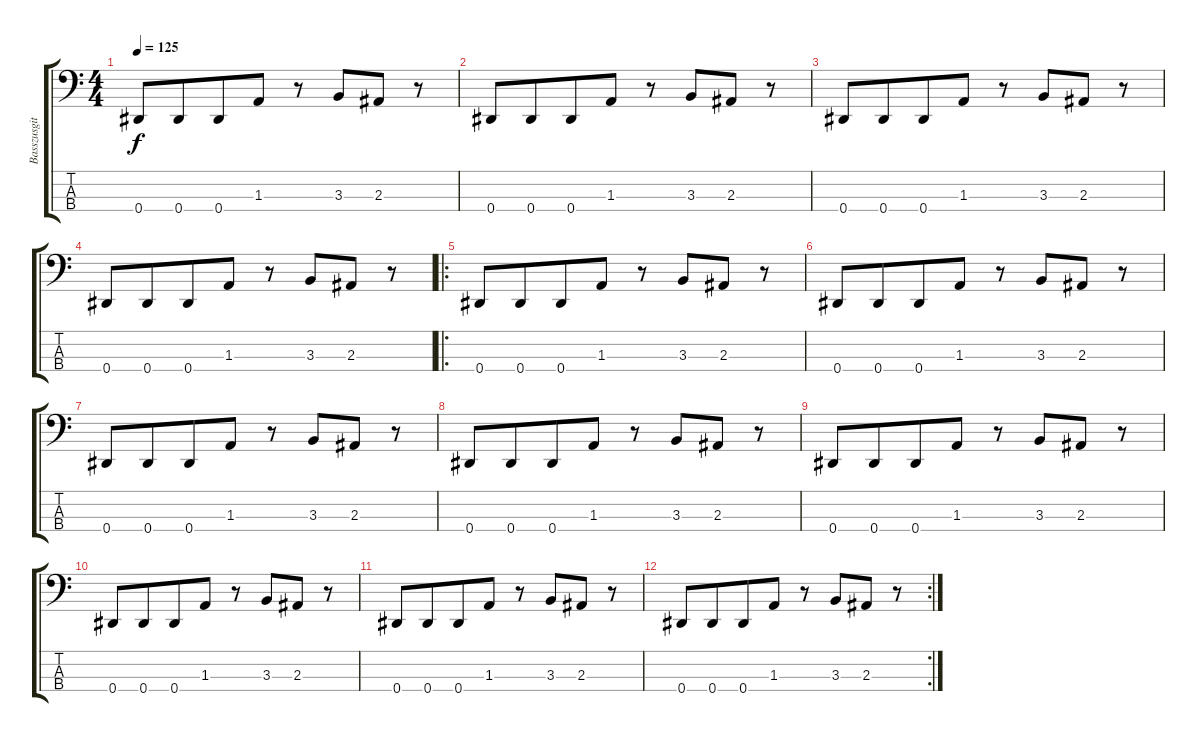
\track ("Basszusgitár (Barry Sparks)" "Basszusgit") {instrument electricbassfinger}
\staff {score tabs}
\tuning (Gb2 Db2 Ab1 Eb1) {hide}
\ts (4 4)
\tempo 125
\clef f4
\ks c
0.4.8{dy f} 0.4.8{beam merge} 0.4.8 1.3.8 r.8 3.3.8{beam merge} 2.3.8 r.8 |
0.4.8 0.4.8{beam merge} 0.4.8 1.3.8 r.8 3.3.8{beam merge} 2.3.8 r.8 |
0.4.8 0.4.8{beam merge} 0.4.8 1.3.8 r.8 3.3.8{beam merge} 2.3.8 r.8 |
0.4.8 0.4.8{beam merge} 0.4.8 1.3.8 r.8 3.3.8{beam merge} 2.3.8 r.8 |
\ro
0.4.8 0.4.8{beam merge} 0.4.8 1.3.8 r.8 3.3.8{beam merge} 2.3.8 r.8 |
0.4.8 0.4.8{beam merge} 0.4.8 1.3.8 r.8 3.3.8{beam merge} 2.3.8 r.8 |
0.4.8 0.4.8{beam merge} 0.4.8 1.3.8 r.8 3.3.8{beam merge} 2.3.8 r.8 |
0.4.8 0.4.8{beam merge} 0.4.8 1.3.8 r.8 3.3.8{beam merge} 2.3.8 r.8 |
0.4.8 0.4.8{beam merge} 0.4.8 1.3.8 r.8 3.3.8{beam merge} 2.3.8 r.8 |
0.4.8 0.4.8{beam merge} 0.4.8 1.3.8 r.8 3.3.8{beam merge} 2.3.8 r.8 |
0.4.8 0.4.8{beam merge} 0.4.8 1.3.8 r.8 3.3.8{beam merge} 2.3.8 r.8 |
\rc 2
0.4.8 0.4.8{beam merge} 0.4.8 1.3.8 r.8 3.3.8{beam merge} 2.3.8 r.8
